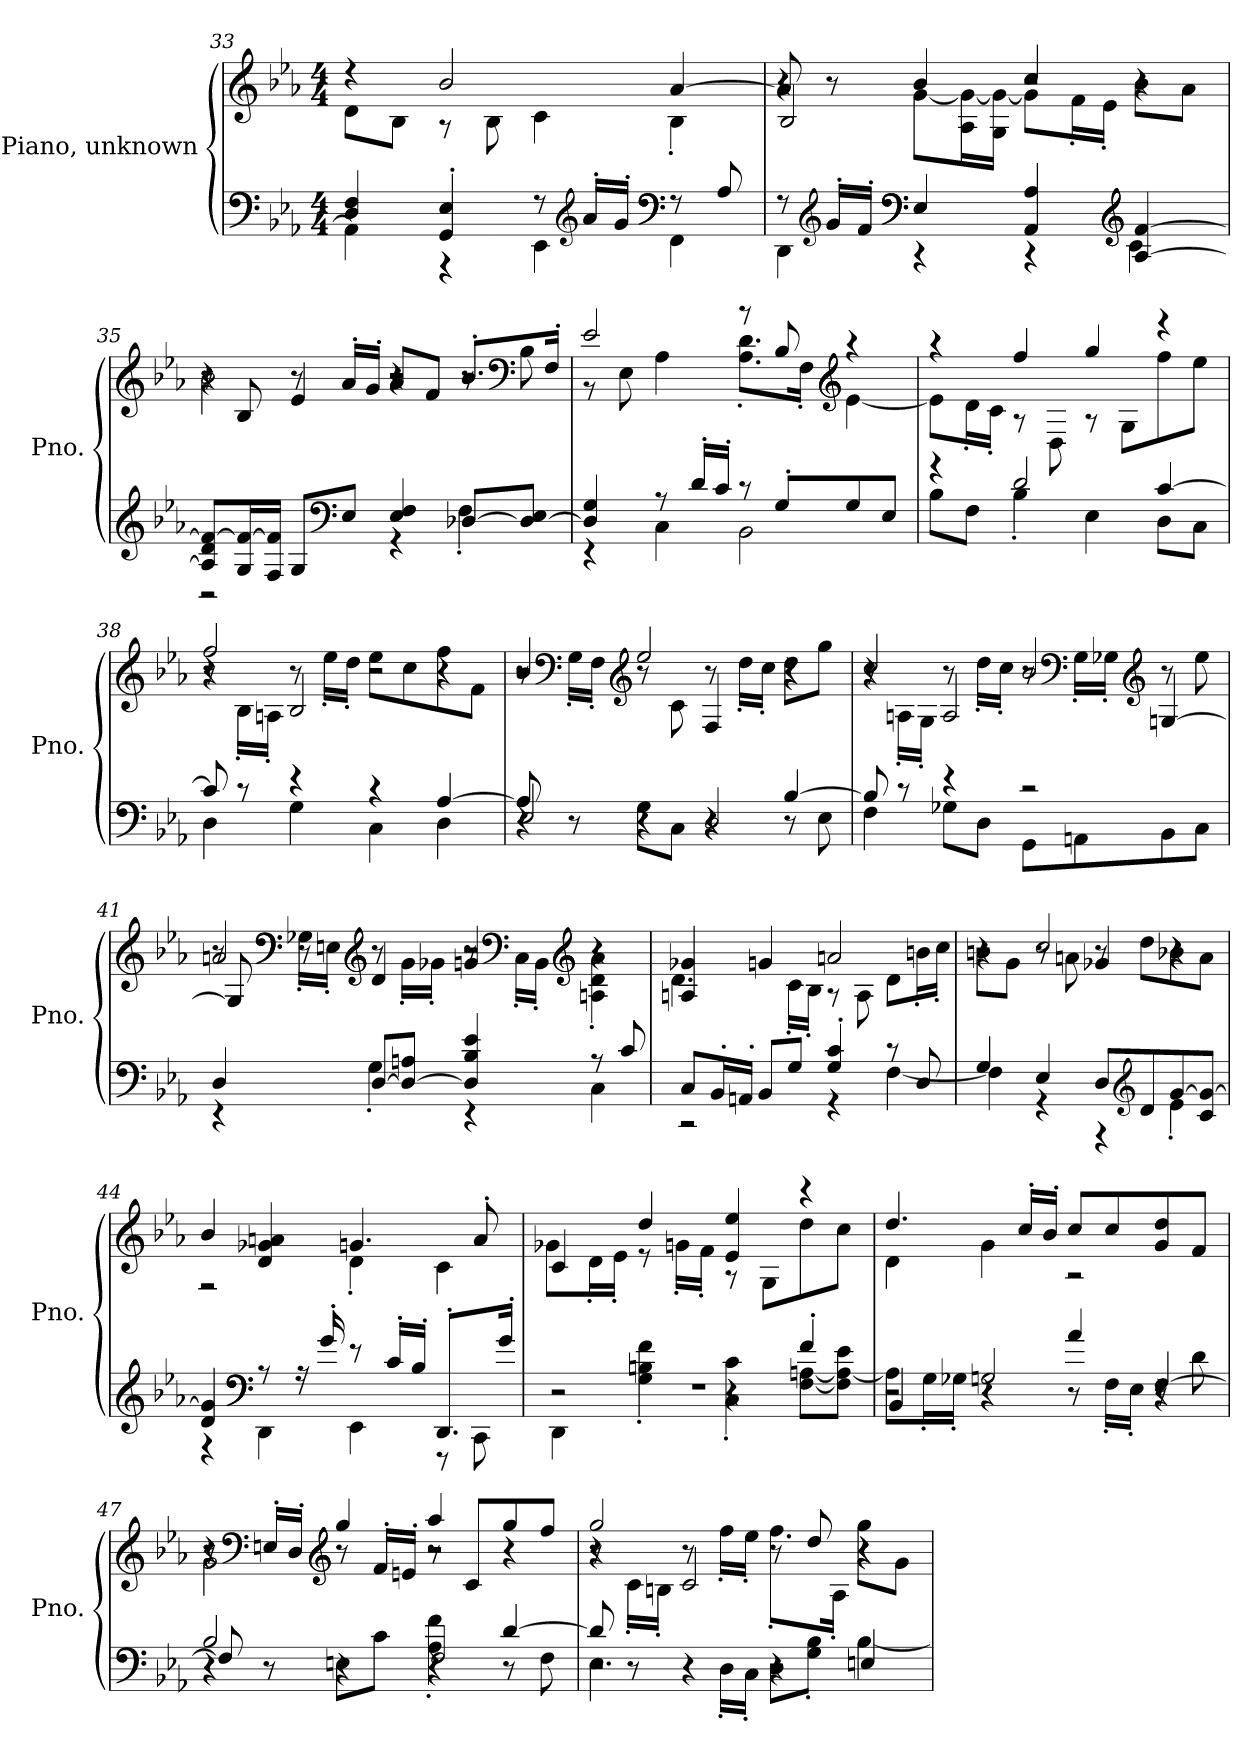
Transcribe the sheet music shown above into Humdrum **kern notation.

**kern	**kern
*part1	*part1
*staff2	*staff1
*I"Piano, unknown	*
*I'Pno.	*
!!LO:LB:g=z
*clefF4	*clefG2
*k[b-e-a-]	*k[b-e-a-]
*M4/4	*M4/4
=33	=33
*^	*^
4D/ 4F/	4AA-\]	4r	8d\L
.	.	.	8B-\J
4GG/' 4E-/'	4r	2b-/	8r
.	.	.	8B-\
8r	4EE-\	.	4c\
*clefG2	*	*	*
16a-'/LL	.	.	.
16g'/JJ	.	.	.
*clefF4	*	*	*
8r	4FF\	[4a-/	4B-'\
8A-/	.	.	.
=34	=34	=34	=34
*	*	*	*^
8r	4DD\	8a-/]	4r	2B-/
*clefG2	*	*	*	*
16g'/LL	.	8r	.	.
16f'/JJ	.	.	.	.
*clefF4	*	*	*	*
4E-/	4r	4b-/	[8g\L	.
.	.	.	16A-\ 16g\_L	.
.	.	.	16G\ 16g\_JJ	.
4AA-/ 4A-/	4r	4cc/	8g\L]	2r
.	.	.	16f'\L	.
.	.	.	16e-'\JJ	.
*clefG2	*	*	*	*
[4A-/ [4f/	4c\	4r	8b-\L	.
.	.	.	8a-\J	.
!!LO:LB:g=z	!!	!!
=35	=35	=35	=35	=35
8A-/] 8d/ 8f/_L	2r	8r	2b-\	4r
16G/ 16f/_L	.	8B-/	.	.
16F/ 16f/]JJ	.	.	.	.
8G/L	.	8r	.	4e-/
*clefF4	*	*	*	*
8E-/J	.	16a-'/LL	.	.
.	.	16g'/JJ	.	.
4E-/ 4F/	4r	8a-/L	4r	2r
.	.	8f/J	.	.
[8D-X/L	4F'\	8.b-'/L	8r	.
*	*	*clefF4	*	*
8D-/_ 8E-/J	.	.	8B-\	.
.	.	16F'/Jk	.	.
*	*	*	*v	*v
=36	=36	=36	=36
4D-/] 4G/	4r	2e-/	8r
.	.	.	8E-\
8r	4C\	.	4A-\
16d'/LL	.	.	.
16c'/JJ	.	.	.
8r	2BB-\	8r	8.A-\' 8.d\'L
8G'/L	.	8B-/	.
.	.	.	16F'\Jk
*	*	*clefG2	*
8G/	.	4r	[4e-\
8E-/J	.	.	.
=37	=37	=37	=37
4r	8B-\L	4r	8e-\L]
.	8F\J	.	16d'\L
.	.	.	16c'\JJ
2d/	4B-'\	4ff/	8r
.	.	.	8D\
.	4E-\	4gg/	8r
.	.	.	8G\L
[4c/	8D\L	4r	8ff\
.	8C\J	.	8ee-\J
!!LO:PB:g=z
=38	=38	=38	=38
*	*	*	*^
8c/]	4D\	2ff/	8r	4r
8r	.	.	16B-'\LL	.
.	.	.	16An'\JJ	.
4r	4G\	.	8r	2B-/
.	.	.	16ee-'\LL	.
.	.	.	16dd'\JJ	.
4r	4C\	2r	8ee-\L	.
.	.	.	8cc\	.
[4A-/	4D\	.	8ff\	4r
.	.	.	8f\J	.
=39	=39	=39	=39	=39
*	*^	*	*	*
8A-/]	4r	2E-/	4b-/	8r	2r
*	*	*	*clefF4	*	*
8r	.	.	.	16G'\LL	.
.	.	.	.	16F'\JJ	.
*	*	*	*clefG2	*	*
4r	8G\L	.	2ee-/	8r	.
.	8C\J	.	.	8c\	.
4r	4r	2D/	.	8r	4F/
.	.	.	.	16dd'\LL	.
.	.	.	.	16cc'\JJ	.
[4B-/	8r	.	4r	8dd\L	4r
.	8E-\	.	.	8gg\J	.
*	*v	*v	*	*	*
=40	=40	=40	=40	=40
8B-/]	4F\	2cc/	8r	4r
8r	.	.	16An'\LL	.
.	.	.	16G'\JJ	.
4r	8G-X\L	.	8r	2A/
.	8D\J	.	16dd'\LL	.
.	.	.	16cc'\JJ	.
2r	8GG\L	2b-/	8r	.
*	*	*clefF4	*	*
.	8AAn\	.	16G'\LL	.
.	.	.	16G-X'\JJ	.
*	*	*clefG2	*	*
.	8BB-\	.	8r	[4Gn/
.	8C\J	.	8ee-\	.
!!LO:LB:g=z	!!	!!
=41	=41	=41	=41	=41
4D/	4r	2an/	8r	8G/]
*	*	*clefF4	*	*
.	.	.	16G-X'\LL	8r
.	.	.	16En'\JJ	.
*	*	*clefG2	*	*
[8D/L	4G'\	.	8r	4d/
8D/_ 8An/J	.	.	16g'\LL	.
.	.	.	16g-X'\JJ	.
4D/] 4B-/ 4e-/	4r	4gn/	8r	2r
*	*	*clefF4	*	*
.	.	.	16C'\LL	.
.	.	.	16BB-'\JJ	.
*	*	*clefG2	*	*
8r	4C\	4r	4An\' 4d\' 4a\'	.
8c/	.	.	.	.
*	*	*	*v	*v
=42	=42	=42	=42
8C/L	2r	4An/ 4g-X/	4.d\
16BB-'/L	.	.	.
16AAn'/JJ	.	.	.
8BB-/L	.	4gn/	.
8G/J	.	.	16c'\LL
.	.	.	16B-'\JJ
4G/' 4c/'	4r	2an/	8r
.	.	.	8A\
8r	[4F\	.	8d\L
8D/	.	.	16bn'\L
.	.	.	16cc'\JJ
!!LO:LB:g=z
=43	=43	=43	=43
*	*	*	*^
4G/	4F\]	4r	8bn\L	2r
.	.	.	8g\J	.
4E-/	4r	2cc/	8r	.
.	.	.	8an\	.
8D/L	4r	.	8r	4g-X/
*clefG2	*	*	*	*
8d/	.	.	8dd\L	.
[8g/	4e-'\	4r	8b-X\	4r
8c/ 8g/_J	.	.	8a\J	.
*	*	*	*v	*v
=44	=44	=44	=44
4d/ 4g/]	4r	4b-/	2r
*clefF4	*	*	*
8r	4DD\	4d/ 4g-X/ 4an/	.
16r	.	.	.
16g'/	.	.	.
8r	4EE-\	4.gn/	4d'\
16c'/LL	.	.	.
16B-'/JJ	.	.	.
8.DD'/L	8r	.	4c\
.	8CC\	8a'/	.
16g'/Jk	.	.	.
=45	=45	=45	=45
*	*^	*	*
1r	4DD\	2r	4c/	8g-X\L
.	.	.	.	16d'\L
.	.	.	.	16e-'\JJ
.	4G\' 4Bn\' 4f\'	.	4dd/	8r
.	.	.	.	16gn'\LL
.	.	.	.	16f'\JJ
.	4C\' 4c\'	4r	4e-/ 4ee-/	8r
.	.	.	.	8G\L
.	[8F\ [8An\L	4f'/	4r	8dd\
.	8F\] 8A\_ 8e-\J	.	.	8cc\J
!!LO:LB:g=z	!!
=46	=46	=46	=46	=46
2r	8A\L]	4BB-/	4.dd/	4d\
.	16G'\L	.	.	.
.	16G-X'\JJ	.	.	.
.	4r	2Gn/	.	4g\
.	.	.	16cc'/LL	.
.	.	.	16b-'/JJ	.
4a-/	8r	.	8cc/L	2r
.	16F'\LL	.	8cc/	.
.	16E-'\JJ	.	.	.
4r	8r	[4F/	8g/ 8dd/	.
.	8d\	.	8f/J	.
=47	=47	=47	=47	=47
*	*	*	*	*^
2B-/	4r	8F/]	4r	2g\	8r
*	*	*	*clefF4	*	*
.	.	8r	.	.	16En'/LL
.	.	.	.	.	16D'/JJ
*	*	*	*clefG2	*	*
.	8En\L	4r	4gg/	.	8r
.	8c\J	.	.	.	16f'/LL
.	.	.	.	.	16en'/JJ
4r	4A-\' 4f\'	2F/	4aa-/	2r	8r
.	.	.	.	.	8c/L
[4d/	8r	.	4r	.	8gg/
.	8F\	.	.	.	8ff/J
=48	=48	=48	=48	=48	=48
8d/]	4.E-\	2r	2gg/	8r	4r
8r	.	.	.	16c'\LL	.
.	.	.	.	16Bn'\JJ	.
4r	.	.	.	8r	2c/
.	16D'\LL	.	.	16ff'\LL	.
.	16C'\JJ	.	.	16ee-'\JJ	.
2r	8D\L	4r	8r	8.ff'\L	.
.	8G\' 8B-\'J	.	8dd/	.	.
.	.	.	.	16A-'\Jk	.
.	[4B-\	4En/	4r	8gg\L	4r
.	.	.	.	8g\J	.
*v	*v	*v	*	*	*
*	*v	*v	*v
=	=
*-	*-
